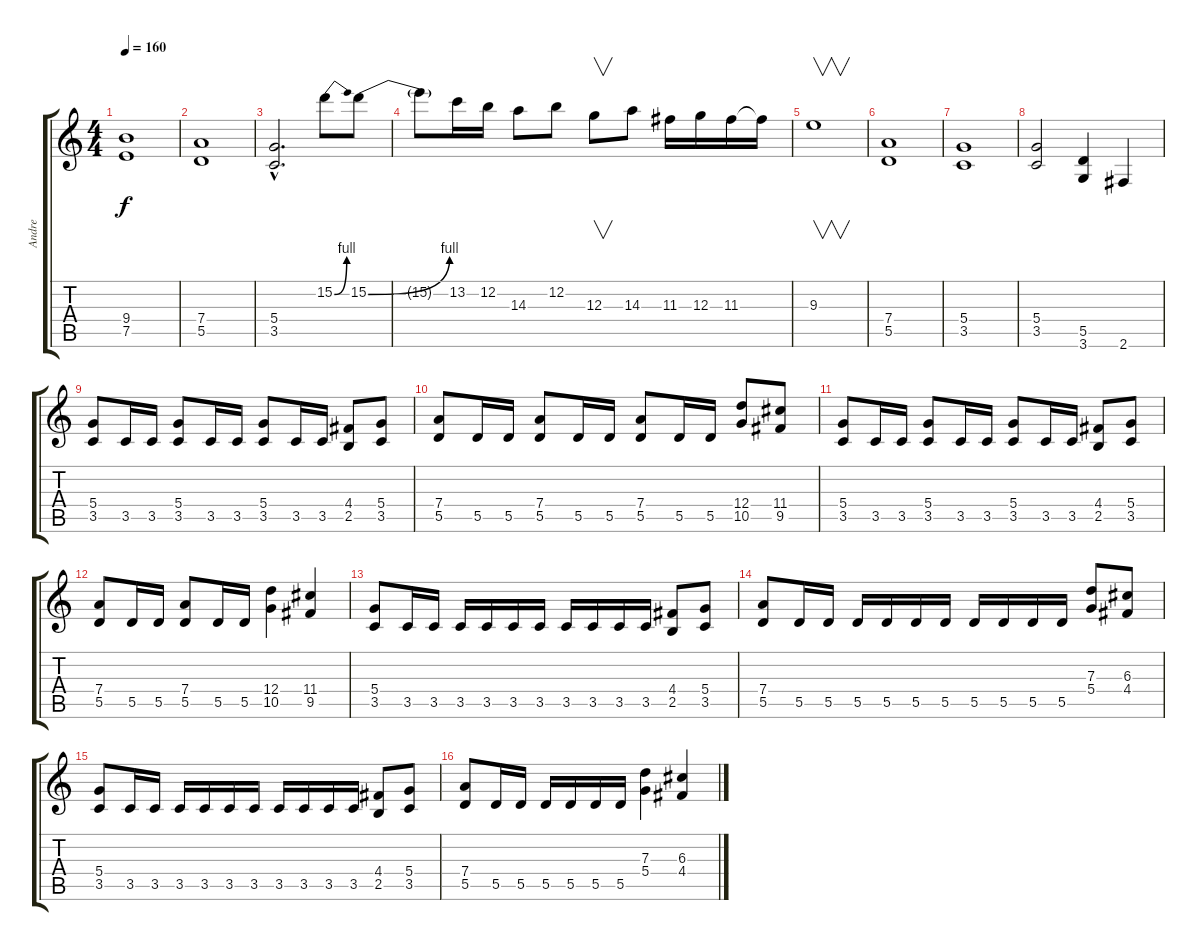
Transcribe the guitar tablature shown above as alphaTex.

\track ("Andre" "Andre") {instrument overdrivenguitar}
\staff {score tabs}
\tuning (E4 B3 G3 D3 A2 E2) {hide}
\ts (4 4)
\tempo 160
\clef g2
\ks c
(9.4 7.5).1{dy f} |
(7.4 5.5).1 |
(5.4{hac} 3.5{hac}).2{d} 15.2{be (bend 0 0 60 4)}.8 15.2{be (bend 0 0 60 4)}.8 |
15.2{t}.8 13.2.16 12.2.16 14.3.8 12.2.8 12.3.8{v} 14.3.8 11.3.16 12.3.16 11.3.16 11.3{t}.16 |
9.3.1{v} |
(7.4 5.5).1 |
(5.4 3.5).1 |
(5.4 3.5).2 (5.5 3.6).4 2.6.4 |
(5.4 3.5).8 3.5.16 3.5.16 (5.4 3.5).8 3.5.16 3.5.16 (5.4 3.5).8 3.5.16 3.5.16 (4.4 2.5).8 (5.4 3.5).8 |
(7.4 5.5).8 5.5.16 5.5.16 (7.4 5.5).8 5.5.16 5.5.16 (7.4 5.5).8 5.5.16 5.5.16 (12.4 10.5).8 (11.4 9.5).8 |
(5.4 3.5).8 3.5.16 3.5.16 (5.4 3.5).8 3.5.16 3.5.16 (5.4 3.5).8 3.5.16 3.5.16 (4.4 2.5).8 (5.4 3.5).8 |
(7.4 5.5).8 5.5.16 5.5.16 (7.4 5.5).8 5.5.16 5.5.16 (12.4 10.5).4 (11.4 9.5).4 |
(5.4 3.5).8 3.5.16 3.5.16 3.5.16 3.5.16 3.5.16 3.5.16 3.5.16 3.5.16 3.5.16 3.5.16 (4.4 2.5).8 (5.4 3.5).8 |
(7.4 5.5).8 5.5.16 5.5.16 5.5.16 5.5.16 5.5.16 5.5.16 5.5.16 5.5.16 5.5.16 5.5.16 (7.3 5.4).8 (6.3 4.4).8 |
(5.4 3.5).8 3.5.16 3.5.16 3.5.16 3.5.16 3.5.16 3.5.16 3.5.16 3.5.16 3.5.16 3.5.16 (4.4 2.5).8 (5.4 3.5).8 |
(7.4 5.5).8 5.5.16 5.5.16 5.5.16 5.5.16 5.5.16 5.5.16 (7.3 5.4).4 (6.3 4.4).4
